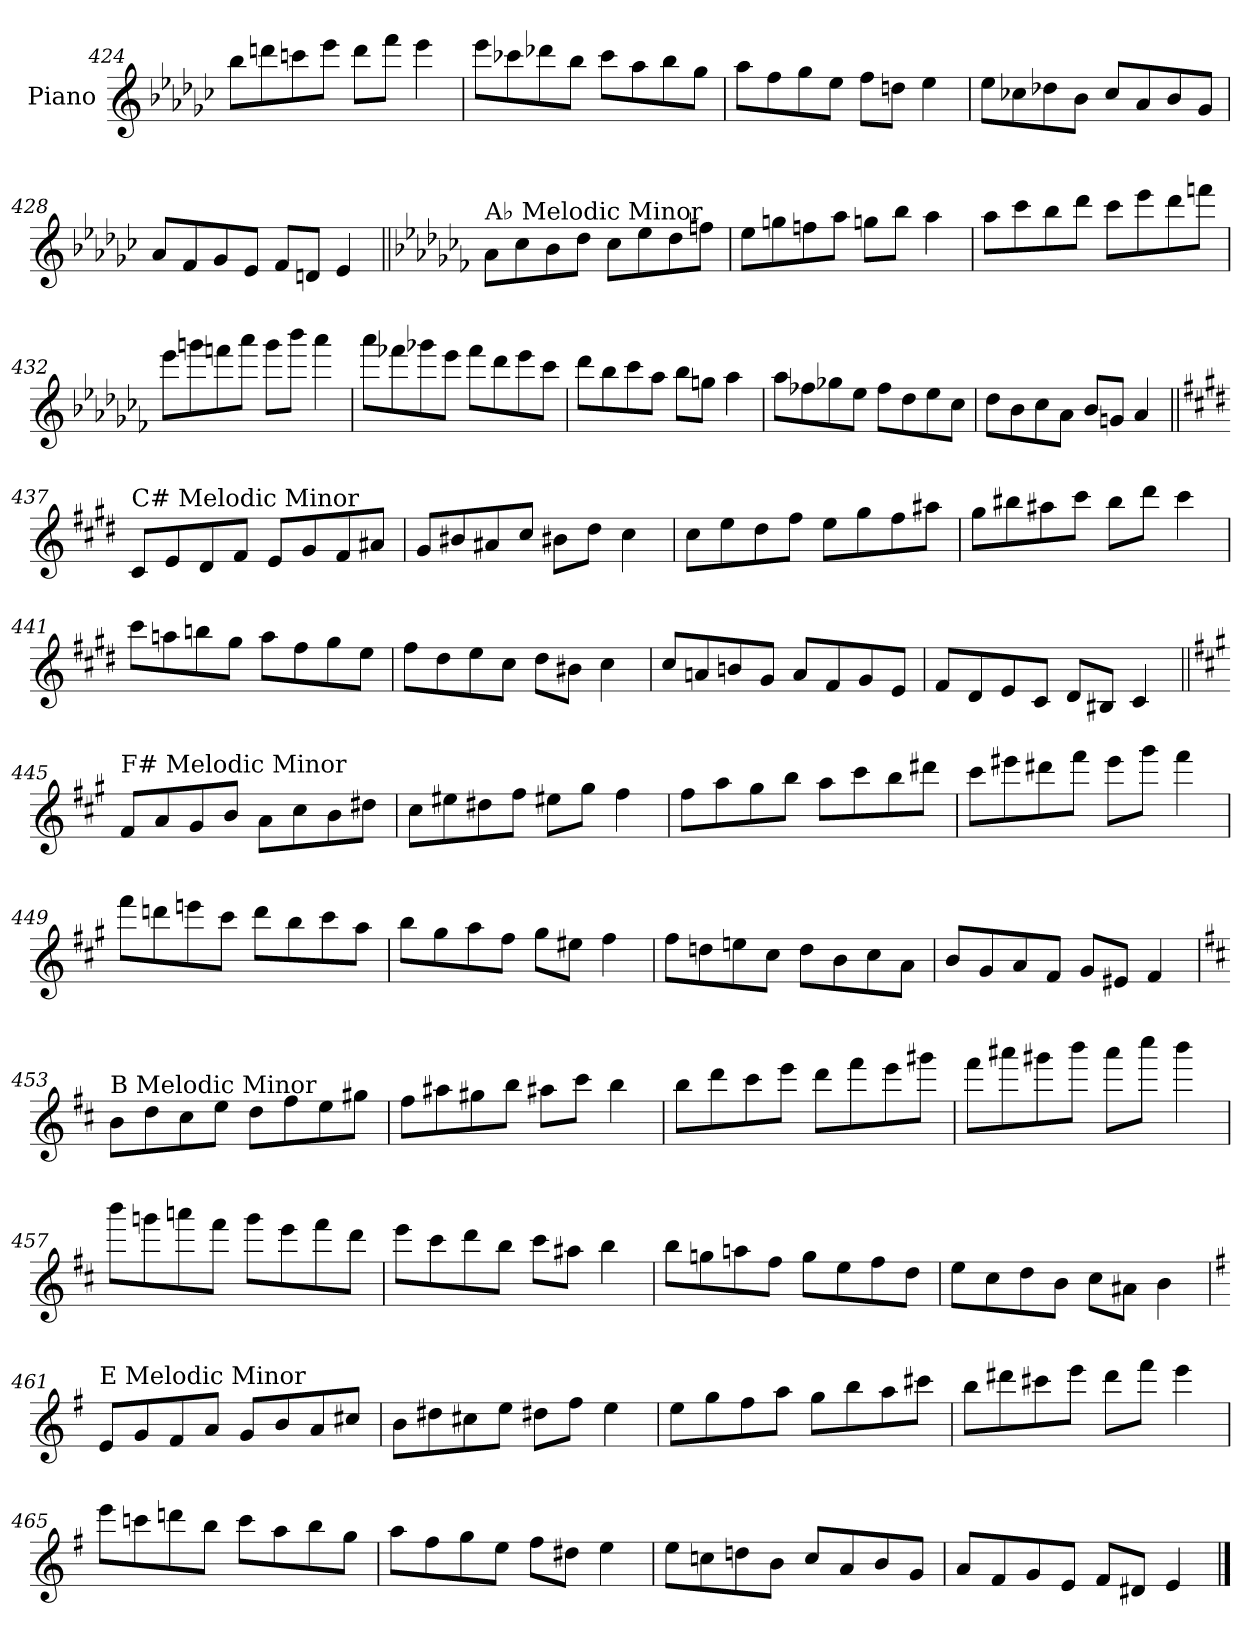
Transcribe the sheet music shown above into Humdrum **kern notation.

**kern
*part1
*staff1
*I"Piano
*I'Pno.
*clefG2
*k[b-e-a-d-g-c-]
=424
8bb-\L
8dddn\
8cccn\
8eee-\J
8ddd\L
8fff\J
4eee-\
!!LO:LB:g=z
=425
8eee-\L
8ccc-X\
8ddd-X\
8bb-\J
8ccc-\L
8aa-\
8bb-\
8gg-\J
=426
8aa-\L
8ff\
8gg-\
8ee-\J
8ff\L
8ddn\J
4ee-\
=427
8ee-\L
8cc-X\
8dd-X\
8b-\J
8cc-/L
8a-/
8b-/
8g-/J
=428
8a-/L
8f/
8g-/
8e-/J
8f/L
8dn/J
4e-/
!!LO:LB:g=z
=429||
*k[b-e-a-d-g-c-f-]
!LO:TX:a:t=A♭ Melodic Minor
8a-\L
8cc-\
8b-\
8dd-\J
8cc-\L
8ee-\
8dd-\
8ffn\J
=430
8ee-\L
8ggn\
8ffn\
8aa-\J
8ggn\L
8bb-\J
4aa-\
=431
8aa-\L
8ccc-\
8bb-\
8ddd-\J
8ccc-\L
8eee-\
8ddd-\
8fffn\J
=432
8eee-\L
8gggn\
8fffn\
8aaa-\J
8ggg\L
8bbb-\J
4aaa-\
!!LO:LB:g=z
=433
8aaa-\L
8fff-X\
8ggg-X\
8eee-\J
8fff-\L
8ddd-\
8eee-\
8ccc-\J
=434
8ddd-\L
8bb-\
8ccc-\
8aa-\J
8bb-\L
8ggn\J
4aa-\
=435
8aa-\L
8ff-X\
8gg-X\
8ee-\J
8ff-\L
8dd-\
8ee-\
8cc-\J
=436
8dd-\L
8b-\
8cc-\
8a-\J
8b-/L
8gn/J
4a-/
!!LO:PB:g=z
=437||
*k[f#c#g#d#]
!LO:TX:a:t=C# Melodic Minor
8c#/L
8e/
8d#/
8f#/J
8e/L
8g#/
8f#/
8a#X/J
=438
8g#/L
8b#X/
8a#X/
8cc#/J
8b#X\L
8dd#\J
4cc#\
=439
8cc#\L
8ee\
8dd#\
8ff#\J
8ee\L
8gg#\
8ff#\
8aa#X\J
=440
8gg#\L
8bb#X\
8aa#X\
8ccc#\J
8bb#\L
8ddd#\J
4ccc#\
!!LO:LB:g=z
=441
8ccc#\L
8aan\
8bbn\
8gg#\J
8aa\L
8ff#\
8gg#\
8ee\J
=442
8ff#\L
8dd#\
8ee\
8cc#\J
8dd#\L
8b#X\J
4cc#\
=443
8cc#/L
8an/
8bn/
8g#/J
8a/L
8f#/
8g#/
8e/J
=444
8f#/L
8d#/
8e/
8c#/J
8d#/L
8B#X/J
4c#/
!!LO:LB:g=z
=445||
*k[f#c#g#]
!LO:TX:a:t=F# Melodic Minor
8f#/L
8a/
8g#/
8b/J
8a\L
8cc#\
8b\
8dd#X\J
=446
8cc#\L
8ee#X\
8dd#X\
8ff#\J
8ee#X\L
8gg#\J
4ff#\
=447
8ff#\L
8aa\
8gg#\
8bb\J
8aa\L
8ccc#\
8bb\
8ddd#X\J
=448
8ccc#\L
8eee#X\
8ddd#X\
8fff#\J
8eee#\L
8ggg#\J
4fff#\
!!LO:LB:g=z
=449
8fff#\L
8dddn\
8eeen\
8ccc#\J
8ddd\L
8bb\
8ccc#\
8aa\J
=450
8bb\L
8gg#\
8aa\
8ff#\J
8gg#\L
8ee#X\J
4ff#\
=451
8ff#\L
8ddn\
8een\
8cc#\J
8dd\L
8b\
8cc#\
8a\J
=452
8b/L
8g#/
8a/
8f#/J
8g#/L
8e#X/J
4f#/
!!LO:LB:g=z
=453
*k[f#c#]
!LO:TX:a:t=B Melodic Minor
8b\L
8dd\
8cc#\
8ee\J
8dd\L
8ff#\
8ee\
8gg#X\J
=454
8ff#\L
8aa#X\
8gg#X\
8bb\J
8aa#X\L
8ccc#\J
4bb\
=455
8bb\L
8ddd\
8ccc#\
8eee\J
8ddd\L
8fff#\
8eee\
8ggg#X\J
=456
8fff#\L
8aaa#X\
8ggg#X\
8bbb\J
8aaa#\L
8cccc#\J
4bbb\
!!LO:LB:g=z
=457
8bbb\L
8gggn\
8aaan\
8fff#\J
8ggg\L
8eee\
8fff#\
8ddd\J
=458
8eee\L
8ccc#\
8ddd\
8bb\J
8ccc#\L
8aa#X\J
4bb\
=459
8bb\L
8ggn\
8aan\
8ff#\J
8gg\L
8ee\
8ff#\
8dd\J
=460
8ee\L
8cc#\
8dd\
8b\J
8cc#\L
8a#X\J
4b\
!!LO:LB:g=z
=461
*k[f#]
!LO:TX:a:t=E Melodic Minor
8e/L
8g/
8f#/
8a/J
8g/L
8b/
8a/
8cc#X/J
=462
8b\L
8dd#X\
8cc#X\
8ee\J
8dd#X\L
8ff#\J
4ee\
=463
8ee\L
8gg\
8ff#\
8aa\J
8gg\L
8bb\
8aa\
8ccc#X\J
=464
8bb\L
8ddd#X\
8ccc#X\
8eee\J
8ddd#\L
8fff#\J
4eee\
!!LO:LB:g=z
=465
8eee\L
8cccn\
8dddn\
8bb\J
8ccc\L
8aa\
8bb\
8gg\J
=466
8aa\L
8ff#\
8gg\
8ee\J
8ff#\L
8dd#X\J
4ee\
=467
8ee\L
8ccn\
8ddn\
8b\J
8cc/L
8a/
8b/
8g/J
=468
8a/L
8f#/
8g/
8e/J
8f#/L
8d#X/J
4e/
==
*-
